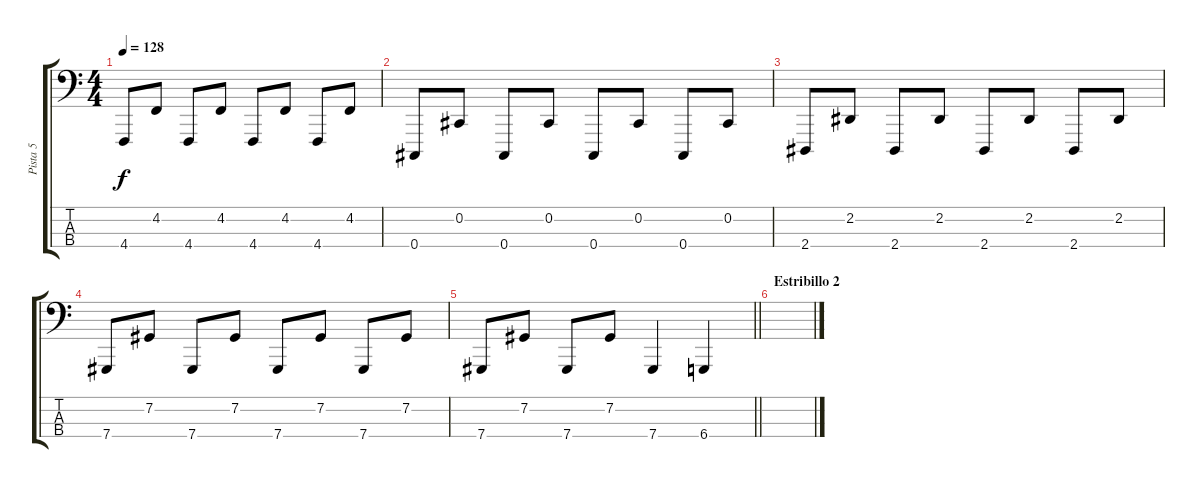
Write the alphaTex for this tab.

\track ("Pista 5" "Pista 5") {instrument lead8bassandlead}
\staff {score tabs}
\tuning (Gb2 Db2 Ab1 Db1) {hide}
\ts (4 4)
\tempo 128
\clef f4
\ks c
4.4.8{dy f} 4.2.8 4.4.8 4.2.8 4.4.8 4.2.8 4.4.8 4.2.8 |
0.4.8 0.2.8 0.4.8 0.2.8 0.4.8 0.2.8 0.4.8 0.2.8 |
2.4.8 2.2.8 2.4.8 2.2.8 2.4.8 2.2.8 2.4.8 2.2.8 |
7.4.8 7.2.8 7.4.8 7.2.8 7.4.8 7.2.8 7.4.8 7.2.8 |
\barLineRight lightlight
7.4.8 7.2.8 7.4.8 7.2.8 7.4.4 6.4.4 |
\section ("" "Estribillo 2")
